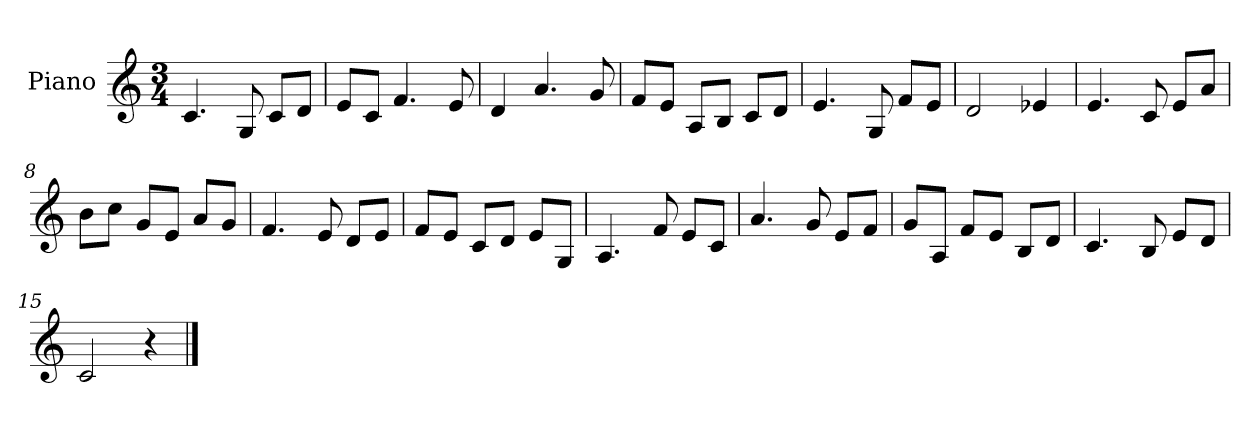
**kern
*part1
*staff1
*I"Piano
*I'Pno.
*clefG2
*k[]
*M3/4
*MM120
=1
4.c/
8G/
8c/L
8d/J
=2
8e/L
8c/J
4.f/
8e/
=3
4d/
4.a/
8g/
=4
8f/L
8e/J
8A/L
8B/J
8c/L
8d/J
=5
4.e/
8G/
8f/L
8e/J
=6
2d/
4e-X/
=7
4.e/
8c/
8e/L
8a/J
=8
8b\L
8cc\J
8g/L
8e/J
8a/L
8g/J
!!LO:LB:g=z
=9
4.f/
8e/
8d/L
8e/J
=10
8f/L
8e/J
8c/L
8d/J
8e/L
8G/J
=11
4.A/
8f/
8e/L
8c/J
=12
4.a/
8g/
8e/L
8f/J
=13
8g/L
8A/J
8f/L
8e/J
8B/L
8d/J
=14
4.c/
8B/
8e/L
8d/J
=15
2c/
4r
==
*-
